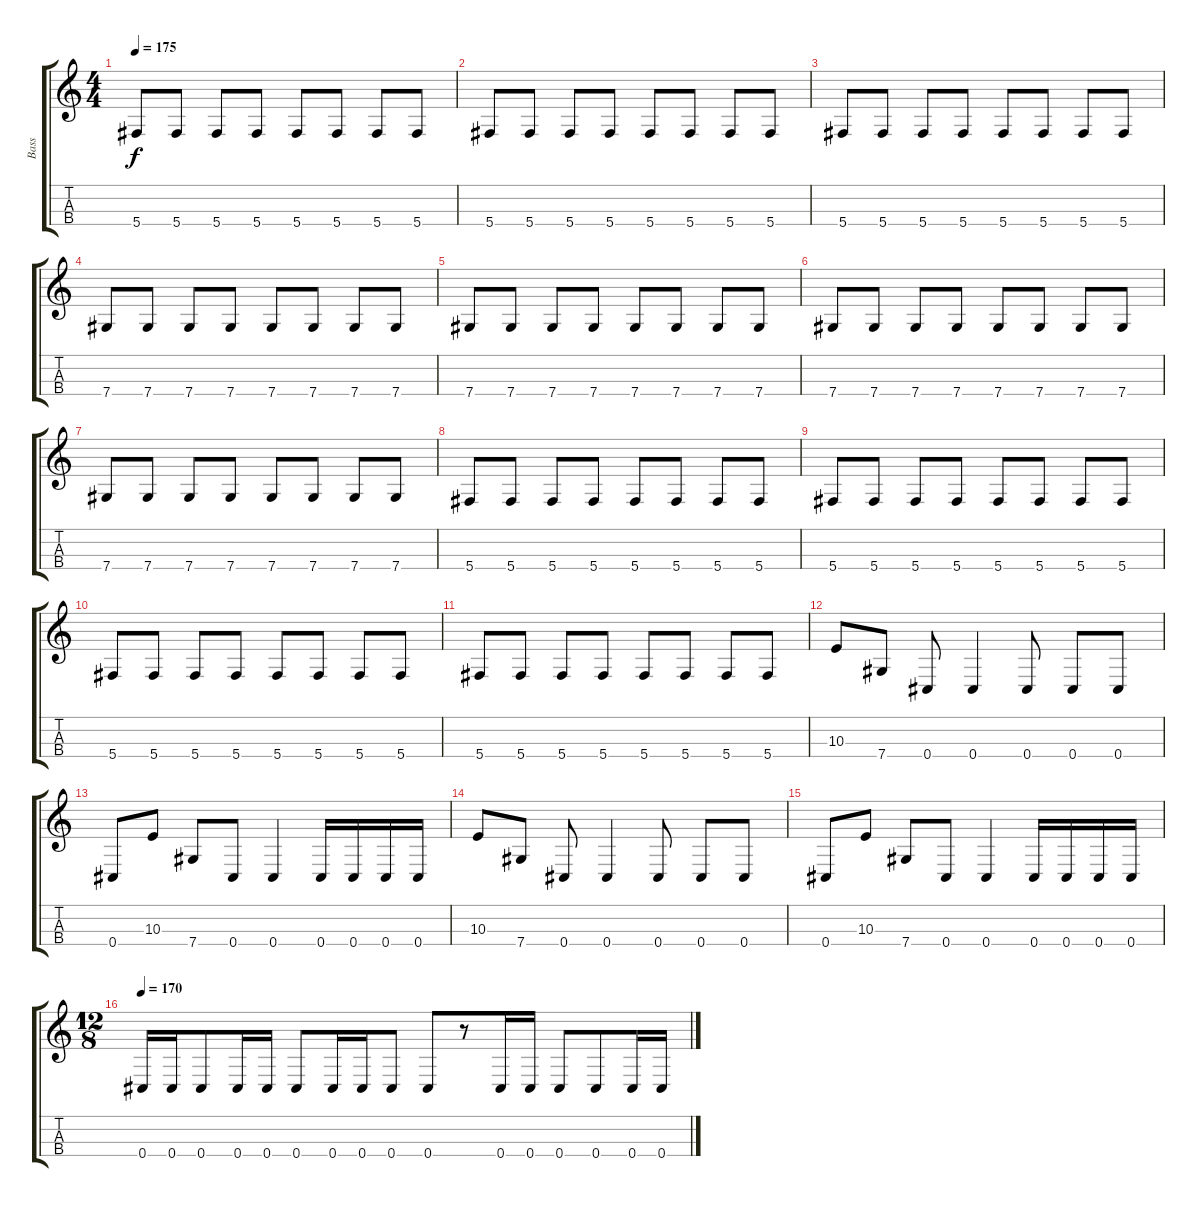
\track ("Bass" "Bass") {instrument electricbasspick}
\staff {score tabs}
\tuning (E3 B2 Gb2 Db2) {hide}
\ts (4 4)
\tempo 175
\clef g2
\ks c
5.4.8{dy f} 5.4.8 5.4.8 5.4.8 5.4.8 5.4.8 5.4.8 5.4.8 |
5.4.8 5.4.8 5.4.8 5.4.8 5.4.8 5.4.8 5.4.8 5.4.8 |
5.4.8 5.4.8 5.4.8 5.4.8 5.4.8 5.4.8 5.4.8 5.4.8 |
7.4.8 7.4.8 7.4.8 7.4.8 7.4.8 7.4.8 7.4.8 7.4.8 |
7.4.8 7.4.8 7.4.8 7.4.8 7.4.8 7.4.8 7.4.8 7.4.8 |
7.4.8 7.4.8 7.4.8 7.4.8 7.4.8 7.4.8 7.4.8 7.4.8 |
7.4.8 7.4.8 7.4.8 7.4.8 7.4.8 7.4.8 7.4.8 7.4.8 |
5.4.8 5.4.8 5.4.8 5.4.8 5.4.8 5.4.8 5.4.8 5.4.8 |
5.4.8 5.4.8 5.4.8 5.4.8 5.4.8 5.4.8 5.4.8 5.4.8 |
5.4.8 5.4.8 5.4.8 5.4.8 5.4.8 5.4.8 5.4.8 5.4.8 |
5.4.8 5.4.8 5.4.8 5.4.8 5.4.8 5.4.8 5.4.8 5.4.8 |
10.3.8 7.4.8 0.4.8 0.4.4 0.4.8 0.4.8 0.4.8 |
0.4.8 10.3.8 7.4.8 0.4.8 0.4.4 0.4.16 0.4.16 0.4.16 0.4.16 |
10.3.8 7.4.8 0.4.8 0.4.4 0.4.8 0.4.8 0.4.8 |
0.4.8 10.3.8 7.4.8 0.4.8 0.4.4 0.4.16 0.4.16 0.4.16 0.4.16 |
\ts (12 8)
\tempo 170
0.4.16 0.4.16 0.4.8 0.4.16 0.4.16 0.4.8 0.4.16 0.4.16 0.4.8 0.4.8 r.8 0.4.16 0.4.16 0.4.8 0.4.8 0.4.16 0.4.16
